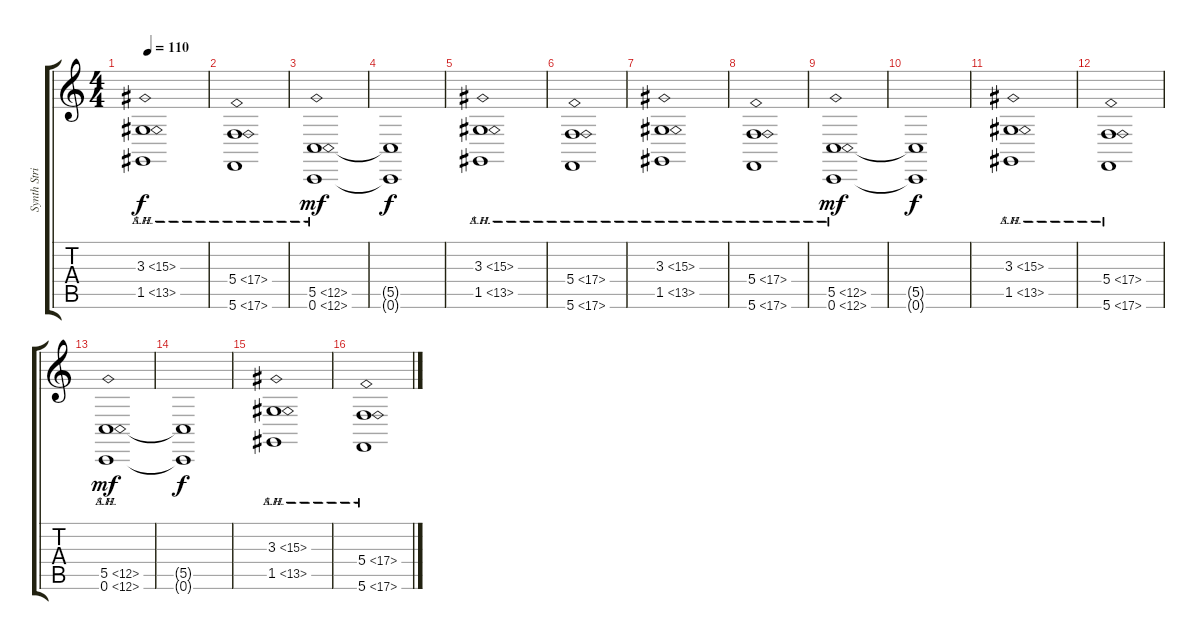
\track ("Synth Strings" "Synth Stri") {instrument synthstrings1}
\staff {score tabs}
\tuning (D4 A3 F3 C3 G2 C2) {hide}
\ts (4 4)
\tempo 110
\clef g2
\ks c
(3.3{ah 12} 1.5{sh 12}).1{dy f} |
(5.4{ah 12} 5.6{sh 12}).1 |
(5.5{ah 7} 0.6{sh 12}).1{dy mf} |
(5.5{t} 0.6{t}).1{dy f} |
(3.3{ah 12} 1.5{sh 12}).1 |
(5.4{ah 12} 5.6{sh 12}).1 |
(3.3{ah 12} 1.5{sh 12}).1{volume 11} |
(5.4{ah 12} 5.6{sh 12}).1 |
(5.5{ah 7} 0.6{sh 12}).1{dy mf} |
(5.5{t} 0.6{t}).1{dy f} |
(3.3{ah 12} 1.5{sh 12}).1 |
(5.4{ah 12} 5.6{sh 12}).1 |
(5.5{ah 7} 0.6{sh 12}).1{dy mf} |
(5.5{t} 0.6{t}).1{dy f} |
(3.3{ah 12} 1.5{sh 12}).1 |
(5.4{ah 12} 5.6{sh 12}).1
